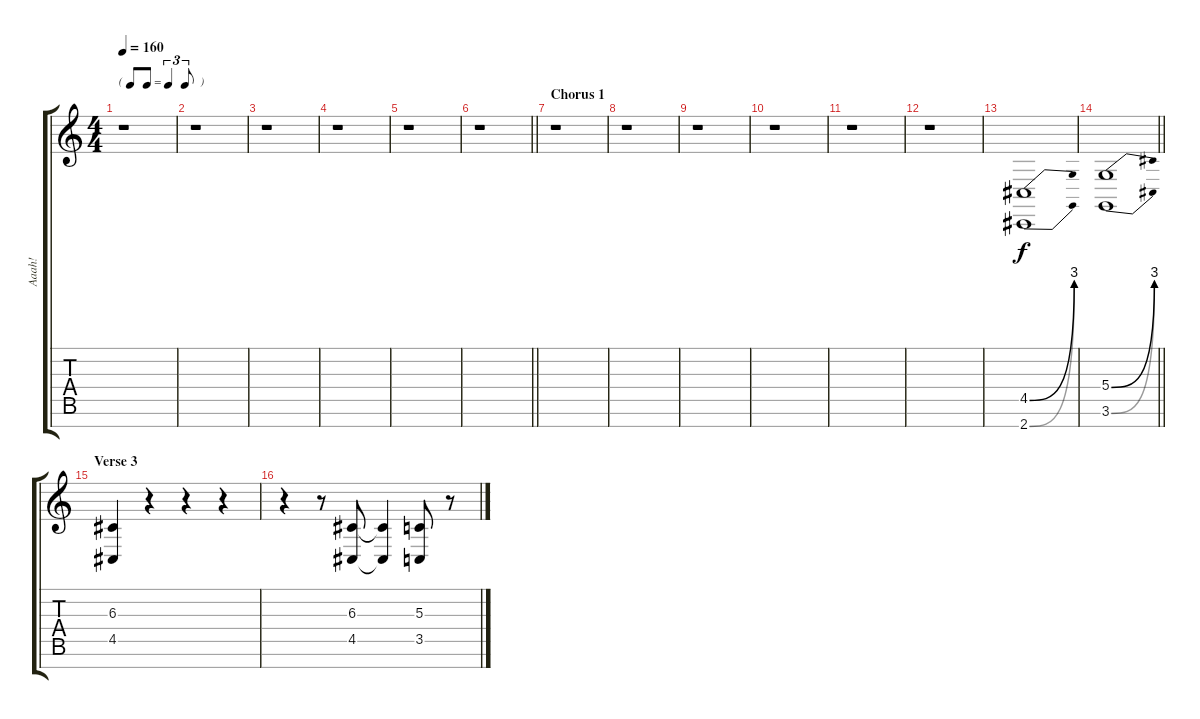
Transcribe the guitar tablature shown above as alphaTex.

\track ("Aaah!" "Aaah!") {instrument choiraahs}
\staff {score tabs}
\tuning (E4 B3 G3 D3 A2 E2 B1) {hide}
\ts (4 4)
\tf triplet8th
\tempo 160
\clef g2
\ks c
r.1{dy f} |
r.1 |
r.1 |
r.1 |
r.1 |
\barLineRight lightlight
r.1 |
\section ("" "Chorus 1")
r.1 |
r.1 |
r.1 |
r.1 |
r.1 |
r.1 |
(4.5{be (bend 0 0 60 12)} 2.7{be (bend 0 0 60 12)}).1 |
\barLineRight lightlight
(5.4{be (bend 0 0 60 12)} 3.6{be (bend 0 0 60 12)}).1 |
\section ("" "Verse 3")
(6.3 4.5).4 r.4 r.4 r.4 |
r.4 r.8 (6.3 4.5).8 (6.3{t} 4.5{t}).4 (5.3 3.5).8 r.8
